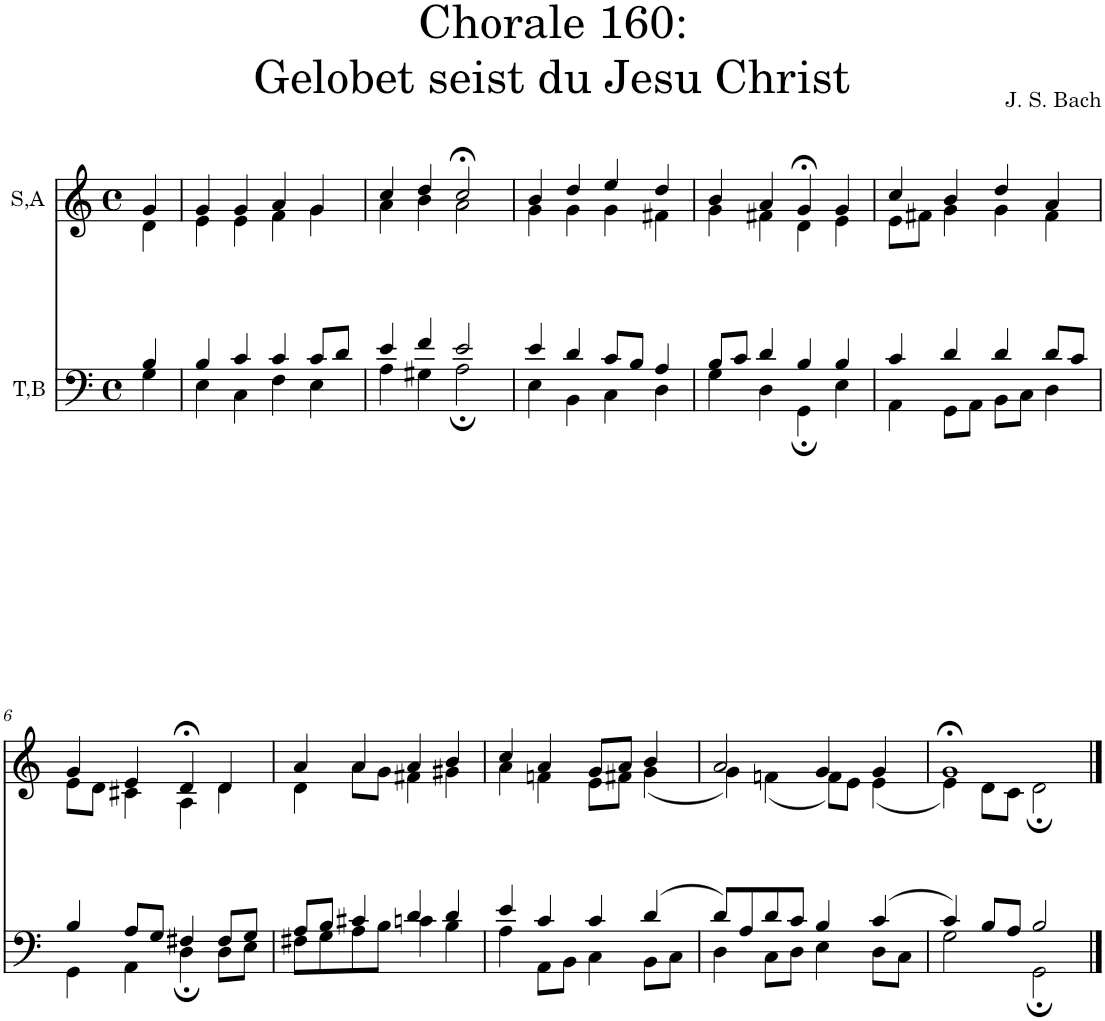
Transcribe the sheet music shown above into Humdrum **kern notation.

**kern	**kern
*part2	*part1
*staff2	*staff1
*I"T,B	*I"S,A
*clefF4	*clefG2
*k[]	*k[]
*M4/4	*M4/4
*met(c)	*met(c)
=	=
*^	*^
4B/	4G\	4g/	4d\
=1	=1	=1	=1
4B/	4E\	4g/	4e\
4c/	4C\	4g/	4e\
4c/	4F\	4a/	4f\
8c/L	4E\	4g/	4g\
8d/J	.	.	.
=2	=2	=2	=2
4e/	4A\	4cc/	4a\
4f/	4G#X\	4dd/	4b\
2e/	2A;\	2cc;</	2a\
=3	=3	=3	=3
4e/	4E\	4b/	4g\
4d/	4BB\	4dd/	4g\
8c/L	4C\	4ee/	4g\
8B/J	.	.	.
4A/	4D\	4dd/	4f#X\
=4	=4	=4	=4
8B/L	4G\	4b/	4g\
8c/J	.	.	.
4d/	4D\	4a/	4f#X\
4B/	4GG;\	4g;</	4d\
4B/	4E\	4g/	4e\
=5	=5	=5	=5
4c/	4AA\	4cc/	8e\L
.	.	.	8f#X\J
4d/	8GG\L	4b/	4g\
.	8AA\J	.	.
4d/	8BB\L	4dd/	4g\
.	8C\J	.	.
8d/L	4D\	4a/	4f#\
8c/J	.	.	.
!!LO:LB:g=z	!!
=6	=6	=6	=6
4B/	4GG\	4g/	8e\L
.	.	.	8d\J
8A/L	4AA\	4e/	4c#X\
8G/J	.	.	.
4F#X/	4D;\	4d;</	4A\
8F#/L	8D\L	4d/	4d\
8G/J	8E\J	.	.
=7	=7	=7	=7
8A/L	8F#X\L	4a/	4d\
8B/J	8G\	.	.
4c#X/	8A\	4a/	8a\L
.	8B\J	.	8g\J
4d/	4cn\	4a/	4f#X\
4d/	4B\	4b/	4g#X\
=8	=8	=8	=8
4e/	4A\	4cc/	4a\
4c/	8AA\L	4a/	4fn\
.	8BB\J	.	.
4c/	4C\	8g/L	8e\L
.	.	8a/J	8f#X\J
(>4d/	8BB\L	4b/	(<4g\
.	8C\J	.	.
=9	=9	=9	=9
8d/L)	4D\	2a/	4g\)
8A/	.	.	.
8d/	8C\L	.	(<4fn\
8c/J	8D\J	.	.
4B/	4E\	4g/	8f\L)
.	.	.	8e\J
(>4c/	8D\L	4g/	(<4e\
.	8C\J	.	.
=10	=10	=10	=10
4c/)	2G\	1g;<	4e\)
8B/L	.	.	8d\L
8A/J	.	.	8c\J
2B/	2GG;\	.	2d;\
*v	*v	*	*
*	*v	*v
==	==
*-	*-
